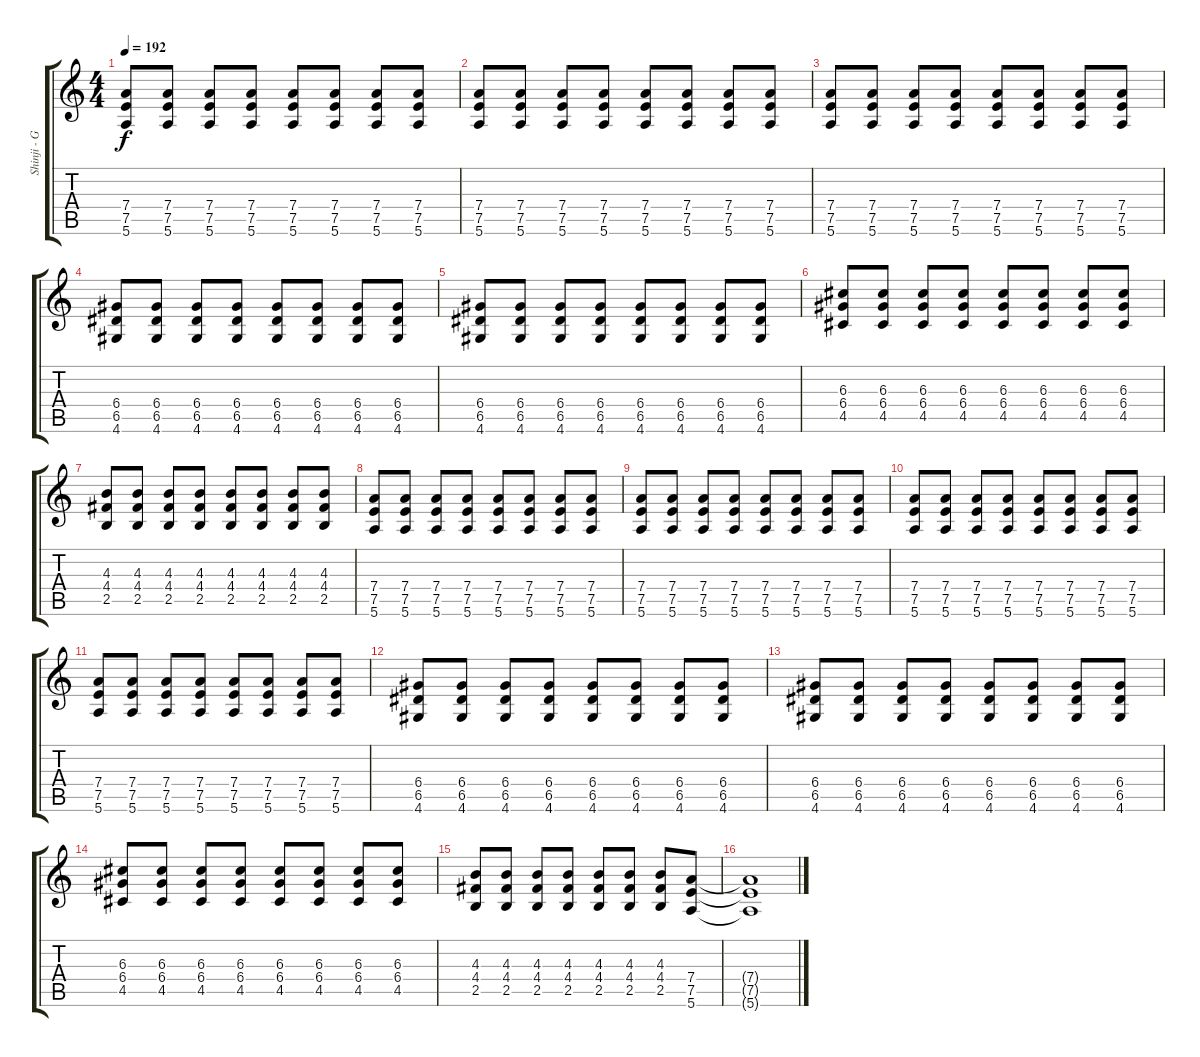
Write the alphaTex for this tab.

\track ("Shinji - Guitar 2 " "Shinji - G") {instrument overdrivenguitar}
\staff {score tabs}
\tuning (E4 B3 G3 D3 A2 E2) {hide}
\ts (4 4)
\tempo 192
\clef g2
\ks c
(7.4 7.5 5.6).8{dy f} (7.4 7.5 5.6).8 (7.4 7.5 5.6).8 (7.4 7.5 5.6).8 (7.4 7.5 5.6).8 (7.4 7.5 5.6).8 (7.4 7.5 5.6).8 (7.4 7.5 5.6).8 |
(7.4 7.5 5.6).8 (7.4 7.5 5.6).8 (7.4 7.5 5.6).8 (7.4 7.5 5.6).8 (7.4 7.5 5.6).8 (7.4 7.5 5.6).8 (7.4 7.5 5.6).8 (7.4 7.5 5.6).8 |
(7.4 7.5 5.6).8 (7.4 7.5 5.6).8 (7.4 7.5 5.6).8 (7.4 7.5 5.6).8 (7.4 7.5 5.6).8 (7.4 7.5 5.6).8 (7.4 7.5 5.6).8 (7.4 7.5 5.6).8 |
(6.4 6.5 4.6).8 (6.4 6.5 4.6).8 (6.4 6.5 4.6).8 (6.4 6.5 4.6).8 (6.4 6.5 4.6).8 (6.4 6.5 4.6).8 (6.4 6.5 4.6).8 (6.4 6.5 4.6).8 |
(6.4 6.5 4.6).8 (6.4 6.5 4.6).8 (6.4 6.5 4.6).8 (6.4 6.5 4.6).8 (6.4 6.5 4.6).8 (6.4 6.5 4.6).8 (6.4 6.5 4.6).8 (6.4 6.5 4.6).8 |
(6.3 6.4 4.5).8 (6.3 6.4 4.5).8 (6.3 6.4 4.5).8 (6.3 6.4 4.5).8 (6.3 6.4 4.5).8 (6.3 6.4 4.5).8 (6.3 6.4 4.5).8 (6.3 6.4 4.5).8 |
(4.3 4.4 2.5).8 (4.3 4.4 2.5).8 (4.3 4.4 2.5).8 (4.3 4.4 2.5).8 (4.3 4.4 2.5).8 (4.3 4.4 2.5).8 (4.3 4.4 2.5).8 (4.3 4.4 2.5).8 |
(7.4 7.5 5.6).8 (7.4 7.5 5.6).8 (7.4 7.5 5.6).8 (7.4 7.5 5.6).8 (7.4 7.5 5.6).8 (7.4 7.5 5.6).8 (7.4 7.5 5.6).8 (7.4 7.5 5.6).8 |
(7.4 7.5 5.6).8 (7.4 7.5 5.6).8 (7.4 7.5 5.6).8 (7.4 7.5 5.6).8 (7.4 7.5 5.6).8 (7.4 7.5 5.6).8 (7.4 7.5 5.6).8 (7.4 7.5 5.6).8 |
(7.4 7.5 5.6).8 (7.4 7.5 5.6).8 (7.4 7.5 5.6).8 (7.4 7.5 5.6).8 (7.4 7.5 5.6).8 (7.4 7.5 5.6).8 (7.4 7.5 5.6).8 (7.4 7.5 5.6).8 |
(7.4 7.5 5.6).8 (7.4 7.5 5.6).8 (7.4 7.5 5.6).8 (7.4 7.5 5.6).8 (7.4 7.5 5.6).8 (7.4 7.5 5.6).8 (7.4 7.5 5.6).8 (7.4 7.5 5.6).8 |
(6.4 6.5 4.6).8 (6.4 6.5 4.6).8 (6.4 6.5 4.6).8 (6.4 6.5 4.6).8 (6.4 6.5 4.6).8 (6.4 6.5 4.6).8 (6.4 6.5 4.6).8 (6.4 6.5 4.6).8 |
(6.4 6.5 4.6).8 (6.4 6.5 4.6).8 (6.4 6.5 4.6).8 (6.4 6.5 4.6).8 (6.4 6.5 4.6).8 (6.4 6.5 4.6).8 (6.4 6.5 4.6).8 (6.4 6.5 4.6).8 |
(6.3 6.4 4.5).8 (6.3 6.4 4.5).8 (6.3 6.4 4.5).8 (6.3 6.4 4.5).8 (6.3 6.4 4.5).8 (6.3 6.4 4.5).8 (6.3 6.4 4.5).8 (6.3 6.4 4.5).8 |
(4.3 4.4 2.5).8 (4.3 4.4 2.5).8 (4.3 4.4 2.5).8 (4.3 4.4 2.5).8 (4.3 4.4 2.5).8 (4.3 4.4 2.5).8 (4.3 4.4 2.5).8 (7.4 7.5 5.6).8 |
(7.4{t} 7.5{t} 5.6{t}).1
